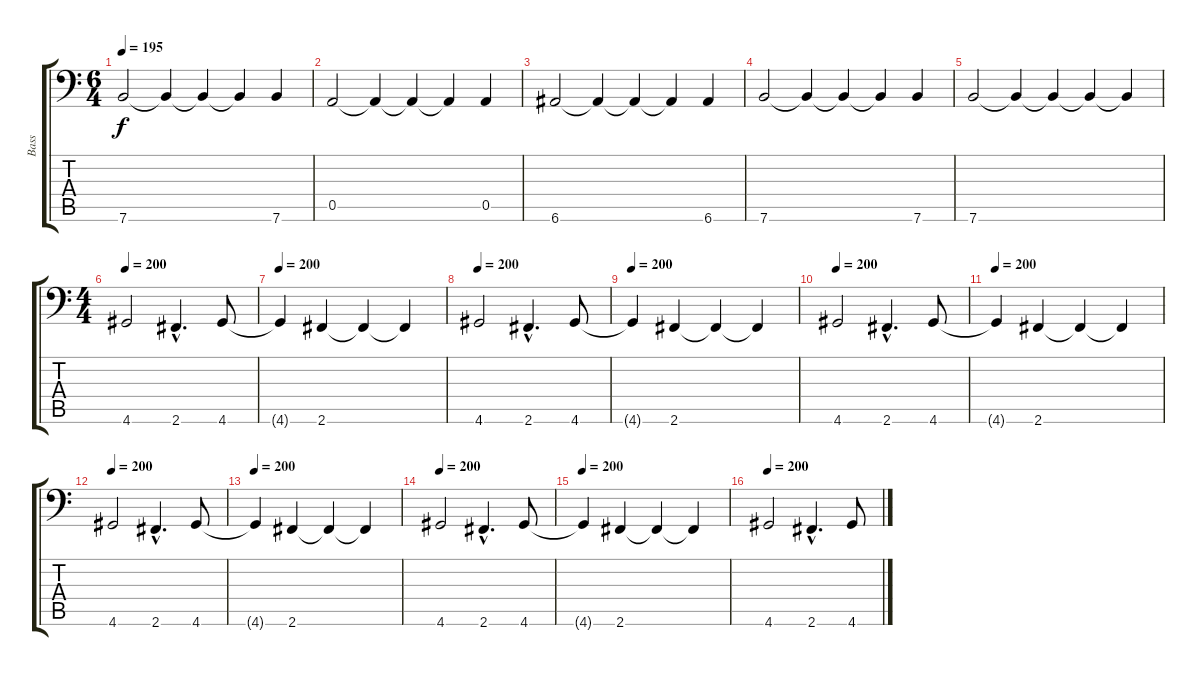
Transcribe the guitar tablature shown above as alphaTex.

\track ("Bass" "Bass") {instrument electricbassfinger}
\staff {score tabs}
\tuning (E3 B2 G2 D2 A1 E1) {hide}
\ts (6 4)
\tempo 195
\clef f4
\ks c
7.6.2{dy f} 7.6{t}.4 7.6{t}.4 7.6{t}.4 7.6.4 |
0.5.2 0.5{t}.4 0.5{t}.4 0.5{t}.4 0.5.4 |
6.6.2 6.6{t}.4 6.6{t}.4 6.6{t}.4 6.6.4 |
7.6.2 7.6{t}.4 7.6{t}.4 7.6{t}.4 7.6.4 |
7.6.2 7.6{t}.4 7.6{t}.4 7.6{t}.4 7.6{t}.4 |
\ts (4 4)
\tempo 200
4.6.2 2.6{hac}.4{d} 4.6.8 |
\tempo 200
4.6{t}.4 2.6.4 2.6{t}.4 2.6{t}.4 |
\tempo 200
4.6.2 2.6{hac}.4{d} 4.6.8 |
\tempo 200
4.6{t}.4 2.6.4 2.6{t}.4 2.6{t}.4 |
\tempo 200
4.6.2 2.6{hac}.4{d} 4.6.8 |
\tempo 200
4.6{t}.4 2.6.4 2.6{t}.4 2.6{t}.4 |
\tempo 200
4.6.2 2.6{hac}.4{d} 4.6.8 |
\tempo 200
4.6{t}.4 2.6.4 2.6{t}.4 2.6{t}.4 |
\tempo 200
4.6.2 2.6{hac}.4{d} 4.6.8 |
\tempo 200
4.6{t}.4 2.6.4 2.6{t}.4 2.6{t}.4 |
\tempo 200
4.6.2 2.6{hac}.4{d} 4.6.8
